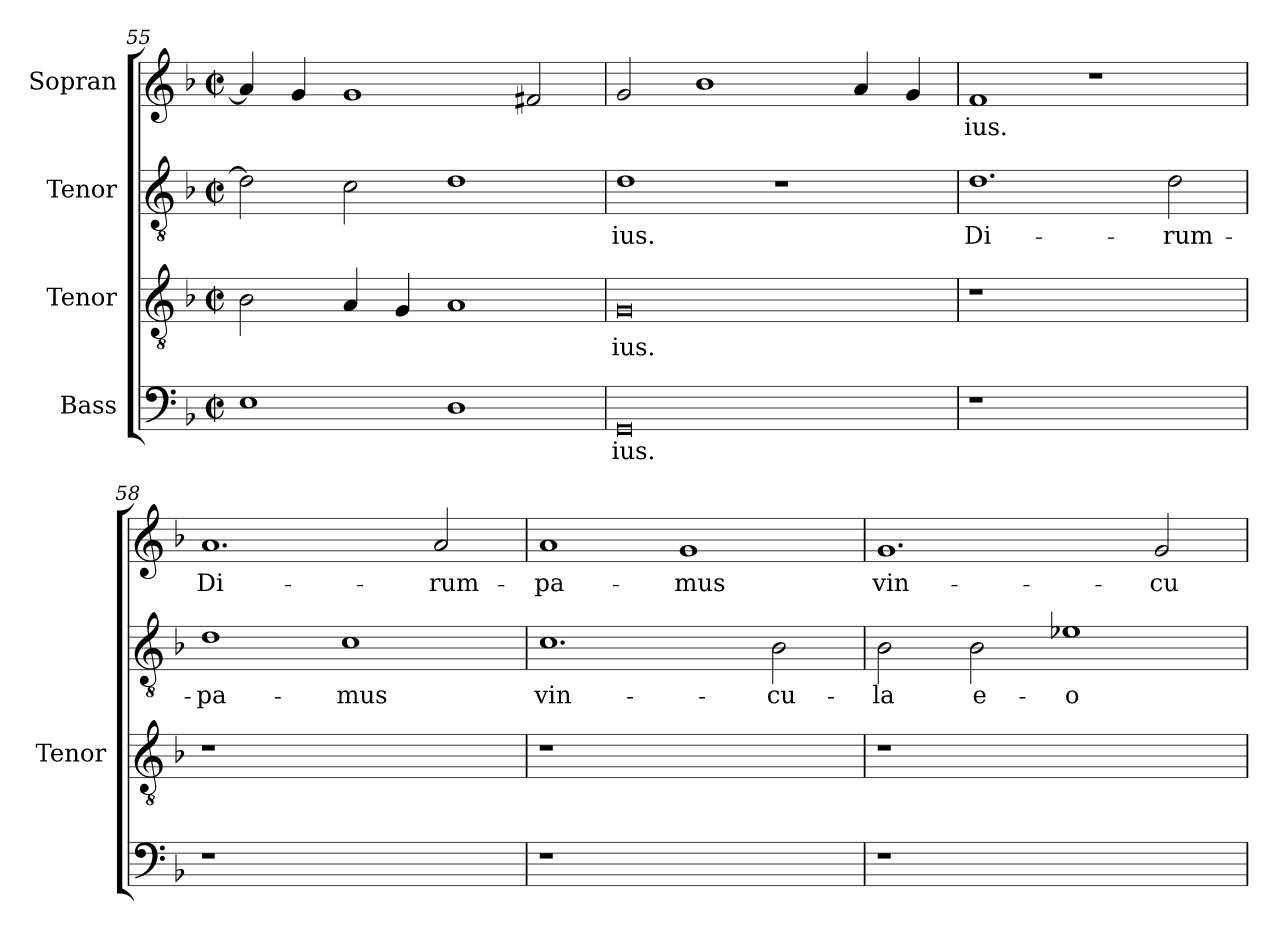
**kern	**text	**kern	**text	**kern	**text	**kern	**text
*part4	*part4	*part3	*part3	*part2	*part2	*part1	*part1
*staff4	*staff4	*staff3	*staff3	*staff2	*staff2	*staff1	*staff1
*I"Bass	*	*I"Tenor	*	*I"Tenor	*	*I"Sopran	*
*	*	*I'Tenor	*	*	*	*	*
*clefF4	*	*clefGv2	*	*clefGv2	*	*clefG2	*
*	*	*ITrd7c12	*	*ITrd7c12	*	*	*
*k[b-]	*	*k[b-]	*	*k[b-]	*	*k[b-]	*
*F:	*	*F:	*	*F:	*	*F:	*
*M2/2	*	*M2/2	*	*M2/2	*	*M2/2	*
*met(c|)	*	*met(c|)	*	*met(c|)	*	*met(c|)	*
=55	=55	=55	=55	=55	=55	=55	=55
1Ei	.	2BB-i\	.	2Di\]	.	4ai/]	.
.	.	.	.	.	.	4gi/	.
.	.	4AAi/	.	2Ci\	.	1gi	.
.	.	4GGi/	.	.	.	.	.
1Di	.	1AAi	.	1Di	.	.	.
.	.	.	.	.	.	2f#Xi/	.
=56	=56	=56	=56	=56	=56	=56	=56
!	!LO:LY:b:color=#000000	!	!	!	!	!	!
!	!	!	!LO:LY:b:color=#000000	!	!	!	!
!	!	!	!	!	!LO:LY:b:color=#000000	!	!
0GGi	-ius.	0GGi	-ius.	1Di	-ius.	2gi/	.
.	.	.	.	.	.	1b-i	.
.	.	.	.	1r	.	.	.
.	.	.	.	.	.	4ai/	.
.	.	.	.	.	.	4gi/	.
=57	=57	=57	=57	=57	=57	=57	=57
!LO:N:vis=1	!	!LO:N:vis=1	!	!	!	!	!
!	!	!	!	!	!LO:LY:b:color=#000000	!	!
!	!	!	!	!	!	!	!LO:LY:b:color=#000000
1r	.	1r	.	1.Di	Di-	1fi	-ius.
1ryy	.	1ryy	.	.	.	1r	.
!	!	!	!	!	!LO:LY:b:color=#000000	!	!
.	.	.	.	2Di\	-rum-	.	.
!!LO:LB:g=z
=58	=58	=58	=58	=58	=58	=58	=58
!LO:N:vis=1	!	!LO:N:vis=1	!	!	!	!	!
!	!	!	!	!	!LO:LY:b:color=#000000	!	!
!	!	!	!	!	!	!	!LO:LY:b:color=#000000
1r	.	1r	.	1Di	-pa-	1.ai	Di-
!	!	!	!	!	!LO:LY:b:color=#000000	!	!
1ryy	.	1ryy	.	1Ci	-mus	.	.
!	!	!	!	!	!	!	!LO:LY:b:color=#000000
.	.	.	.	.	.	2ai/	-rum-
=59	=59	=59	=59	=59	=59	=59	=59
!LO:N:vis=1	!	!LO:N:vis=1	!	!	!	!	!
!	!	!	!	!	!LO:LY:b:color=#000000	!	!
!	!	!	!	!	!	!	!LO:LY:b:color=#000000
1r	.	1r	.	1.Ci	vin-	1ai	-pa-
!	!	!	!	!	!	!	!LO:LY:b:color=#000000
1ryy	.	1ryy	.	.	.	1gi	-mus
!	!	!	!	!	!LO:LY:b:color=#000000	!	!
.	.	.	.	2BB-i\	-cu-	.	.
=60	=60	=60	=60	=60	=60	=60	=60
!LO:N:vis=1	!	!LO:N:vis=1	!	!	!	!	!
!	!	!	!	!	!LO:LY:b:color=#000000	!	!
!	!	!	!	!	!	!	!LO:LY:b:color=#000000
1r	.	1r	.	2BB-i\	-la	1.gi	vin-
!	!	!	!	!	!LO:LY:b:color=#000000	!	!
.	.	.	.	2BB-i\	e-	.	.
!	!	!	!	!	!LO:LY:b:color=#000000	!	!
1ryy	.	1ryy	.	1E-Xi	-o-	.	.
!	!	!	!	!	!	!	!LO:LY:b:color=#000000
.	.	.	.	.	.	2gi/	-cu-
=	=	=	=	=	=	=	=
*-	*-	*-	*-	*-	*-	*-	*-
